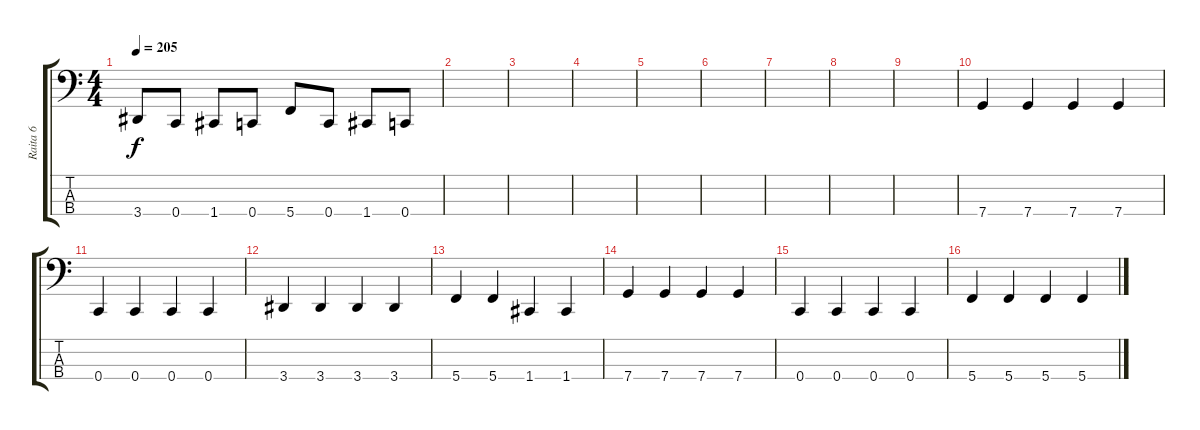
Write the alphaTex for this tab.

\track ("Raita 6" "Raita 6") {instrument electricbasspick}
\staff {score tabs}
\tuning (F2 C2 G1 C1) {hide}
\ts (4 4)
\tempo 205
\clef f4
\ks c
3.4.8{dy f} 0.4.8 1.4.8 0.4.8 5.4.8 0.4.8 1.4.8 0.4.8 |
|
|
|
|
|
|
|
|
7.4.4 7.4.4 7.4.4 7.4.4 |
0.4.4 0.4.4 0.4.4 0.4.4 |
3.4.4 3.4.4 3.4.4 3.4.4 |
5.4.4 5.4.4 1.4.4 1.4.4 |
7.4.4 7.4.4 7.4.4 7.4.4 |
0.4.4 0.4.4 0.4.4 0.4.4 |
5.4.4 5.4.4 5.4.4 5.4.4
